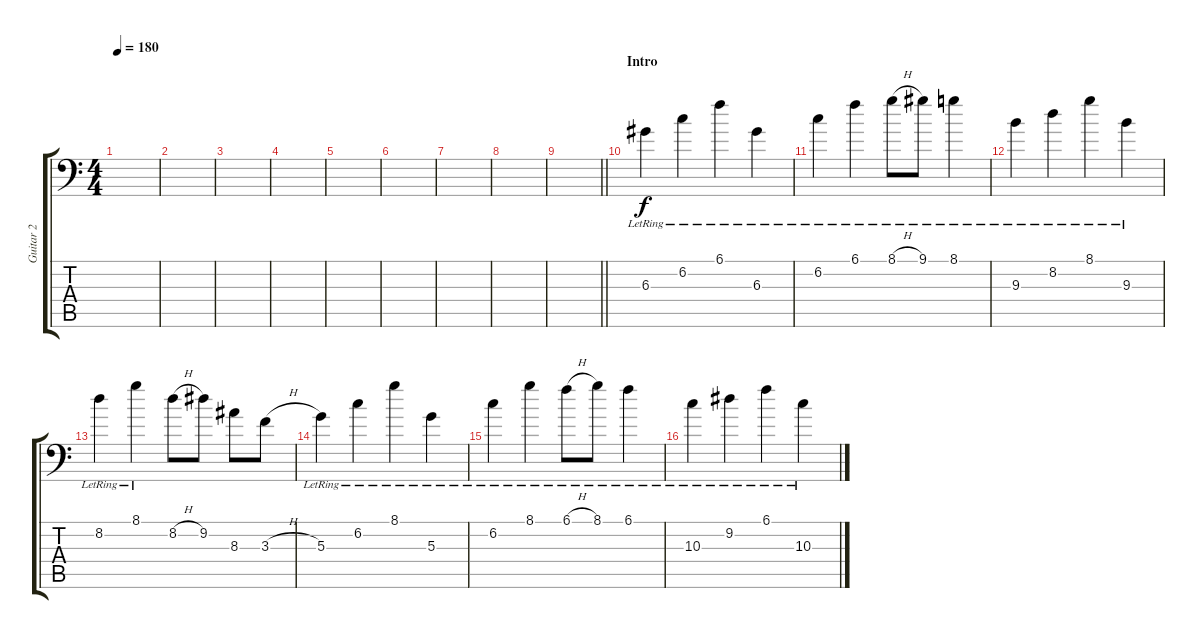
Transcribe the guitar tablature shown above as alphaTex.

\track ("Guitar 2" "Guitar 2") {instrument distortionguitar}
\staff {score tabs}
\tuning (B3 Gb3 D3 A2 E2 A1) {hide}
\ts (4 4)
\tempo 180
\clef f4
\ks c
|
|
|
|
|
|
|
|
\barLineRight lightlight
|
\section ("" "Intro")
6.3{lr}.4 6.2{lr}.4 6.1{lr}.4 6.3{lr}.4 |
6.2{lr}.4 6.1{lr}.4 8.1{h lr}.8 9.1{lr}.8 8.1{lr}.4 |
9.3{lr}.4 8.2{lr}.4 8.1{lr}.4 9.3{lr}.4 |
8.2{lr}.4 8.1{lr}.4 8.2{h}.8 9.2.8 8.3.8 3.3{h}.8 |
5.3{lr}.4 6.2{lr}.4 8.1{lr}.4 5.3{lr}.4 |
6.2{lr}.4 8.1{lr}.4 6.1{h lr}.8 8.1{lr}.8 6.1{lr}.4 |
10.3{lr}.4 9.2{lr}.4 6.1{lr}.4 10.3{lr}.4
